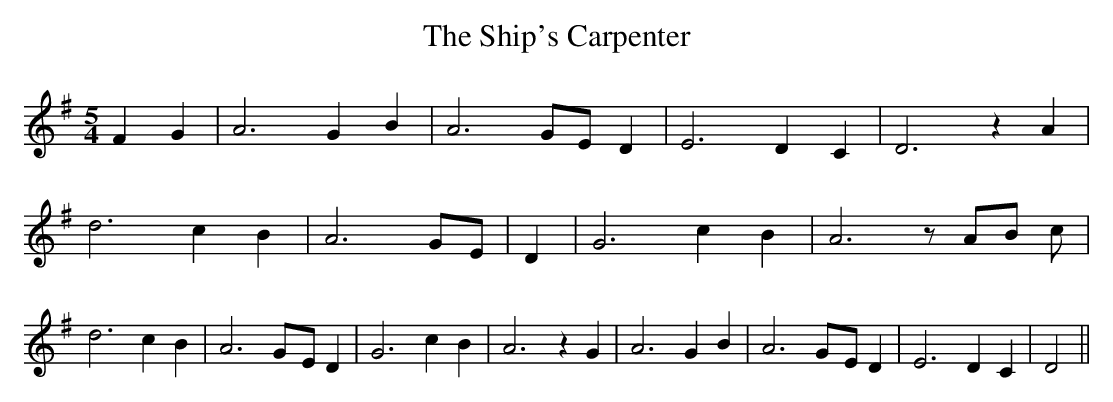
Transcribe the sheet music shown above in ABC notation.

X:1
T:The Ship's Carpenter
M:5/4
L:1/4
K:G
 F G| A3 G B| A3G/2-E/2 D| E3 D C| D3 z A| d3 c B| A3G/2-E/2| D| G3 c B|\
 A3 z/2A/2-B/2 c/2| d3 c B| A3G/2-E/2 D| G3 c B| A3 z G| A3 G B| A3G/2-E/2 D|\
 E3 D C| D2||
